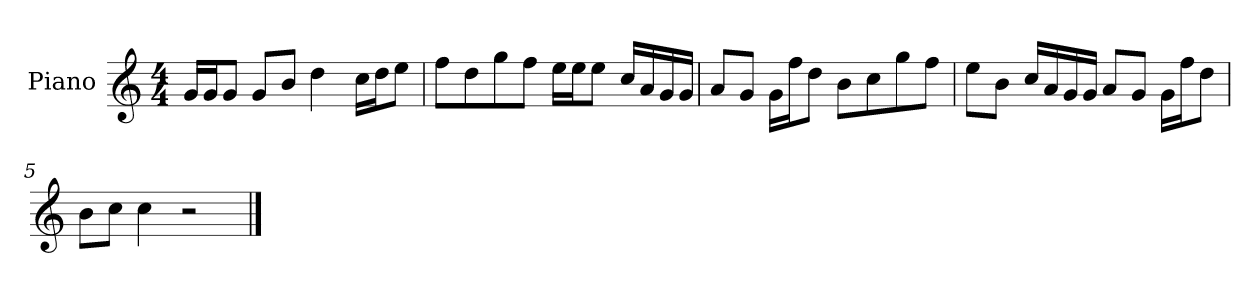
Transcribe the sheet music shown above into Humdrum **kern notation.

**kern
*part1
*staff1
*I"Piano
*I'P-no
*clefG2
*k[]
*M4/4
*MM90
=1
16g/LL
16g/J
8g/J
8g/L
8b/J
4dd\
16cc\LL
16dd\J
8ee\J
=2
8ff\L
8dd\
8gg\
8ff\J
16ee\LL
16ee\J
8ee\J
16cc/LL
16a/
16g/
16g/JJ
=3
8a/L
8g/J
16g\LL
16ff\J
8dd\J
8b\L
8cc\
8gg\
8ff\J
=4
8ee\L
8b\J
16cc/LL
16a/
16g/
16g/JJ
8a/L
8g/J
16g\LL
16ff\J
8dd\J
!!LO:LB:g=z
=5
8b\L
8cc\J
4cc\
2r
==
*-
